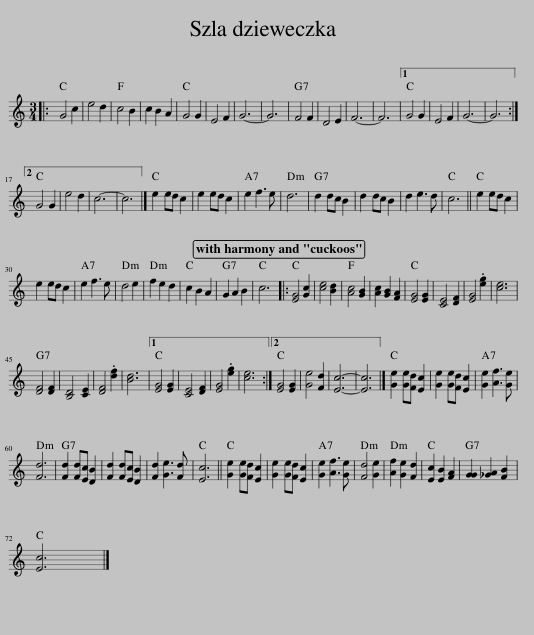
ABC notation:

X:1
L:1/8
M:3/4
I:linebreak $
K:C
V:1 treble
V:1
|: G4 c2 | e4 d2 | c4 B2 | c2 B2 A2 | G4 G2 | %5
 E4 F2 | G6- | G6 | F4 F2 | D4 E2 | %10
 F6- | F6 |1 G4 G2 | E4 F2 | G6- | %15
 G6 :|2$ G4 G2 | e4 d2 | c6- | c6 |] %20
 e2 ed c2 | e2 ed c2 | e2 f3 e | d6 | d2 dc B2 | %25
 d2 dc B2 | d2 e3 d | c6 || e2 ed c2 |$ e2 ed c2 | %30
 e2 f3 e | d4 e2 | f2 e2 d2 | c2 B2 A2 | G2 A2 B2 | %35
 c6 |: [EG]4 [Gc]2 | [ce]4 [Bd]2 | [Ac]4 [GB]2 | [Ac]2 [GB]2 [FA]2 | %40
 [EG]4 [EG]2 | [CE]4 [DF]2 | [EG]4 .[eg]2 | [ce]6 |$ [DF]4 [DF]2 | %45
 [B,D]4 [CE]2 | [DF]4 .[df]2 | [Bd]6 |1 [EG]4 [EG]2 | [CE]4 [DF]2 | %50
 [EG]4 .[eg]2 | [ce]6 :|2 [EG]4 [EG]2 | [Ge]4 [Fd]2 | [Ec]6- | %55
 [Ec]6 |] [Ge]2 [Ge][Fd] [Ec]2 | [Ge]2 [Ge][Fd] [Ec]2 | [Ge]2 [Af]3 [Ge] |$ [Fd]6 | %60
 [Fd]2 [Fd][Ec] [DB]2 | [Fd]2 [Fd][Ec] [DB]2 | [Fd]2 [Ge]3 [Fd] | [Ec]6 || [Ge]2 [Ge][Fd] [Ec]2 | %65
 [Ge]2 [Ge][Fd] [Ec]2 | [Ge]2 [Af]3 [Ge] | [Fd]4 [Ge]2 | [Af]2 [Ge]2 [Fd]2 | [Ec]2 [EB]2 [FA]2 | %70
 [GG]2 [_GA]2 [FB]2 |$ [Ec]6 |] %72
